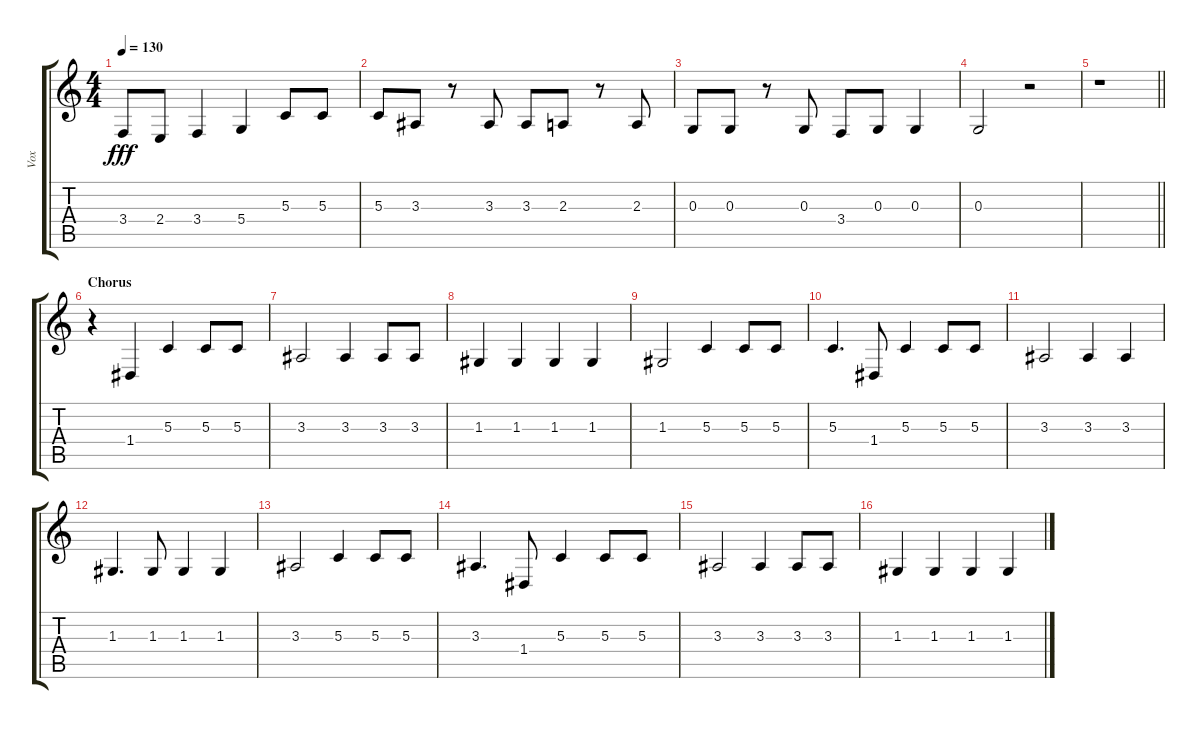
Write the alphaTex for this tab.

\track ("Vox" "Vox") {instrument flute}
\staff {score tabs}
\tuning (E4 B3 G3 D3 A2 E2) {hide}
\ts (4 4)
\tempo 130
\clef g2
\ks c
3.4.8{dy fff} 2.4.8 3.4.4 5.4.4 5.3.8 5.3.8 |
5.3.8 3.3.8 r.8 3.3.8 3.3.8 2.3.8 r.8 2.3.8 |
0.3.8 0.3.8 r.8 0.3.8 3.4.8 0.3.8 0.3.4 |
0.3.2 r.2 |
\barLineRight lightlight
r.1 |
\section ("" "Chorus")
r.4 1.4.4 5.3.4 5.3.8 5.3.8 |
3.3.2 3.3.4 3.3.8 3.3.8 |
1.3.4 1.3.4 1.3.4 1.3.4 |
1.3.2 5.3.4 5.3.8 5.3.8 |
5.3.4{d} 1.4.8 5.3.4 5.3.8 5.3.8 |
3.3.2 3.3.4 3.3.4 |
1.3.4{d} 1.3.8 1.3.4 1.3.4 |
3.3.2 5.3.4 5.3.8 5.3.8 |
3.3.4{d} 1.4.8 5.3.4 5.3.8 5.3.8 |
3.3.2 3.3.4 3.3.8 3.3.8 |
1.3.4 1.3.4 1.3.4 1.3.4
